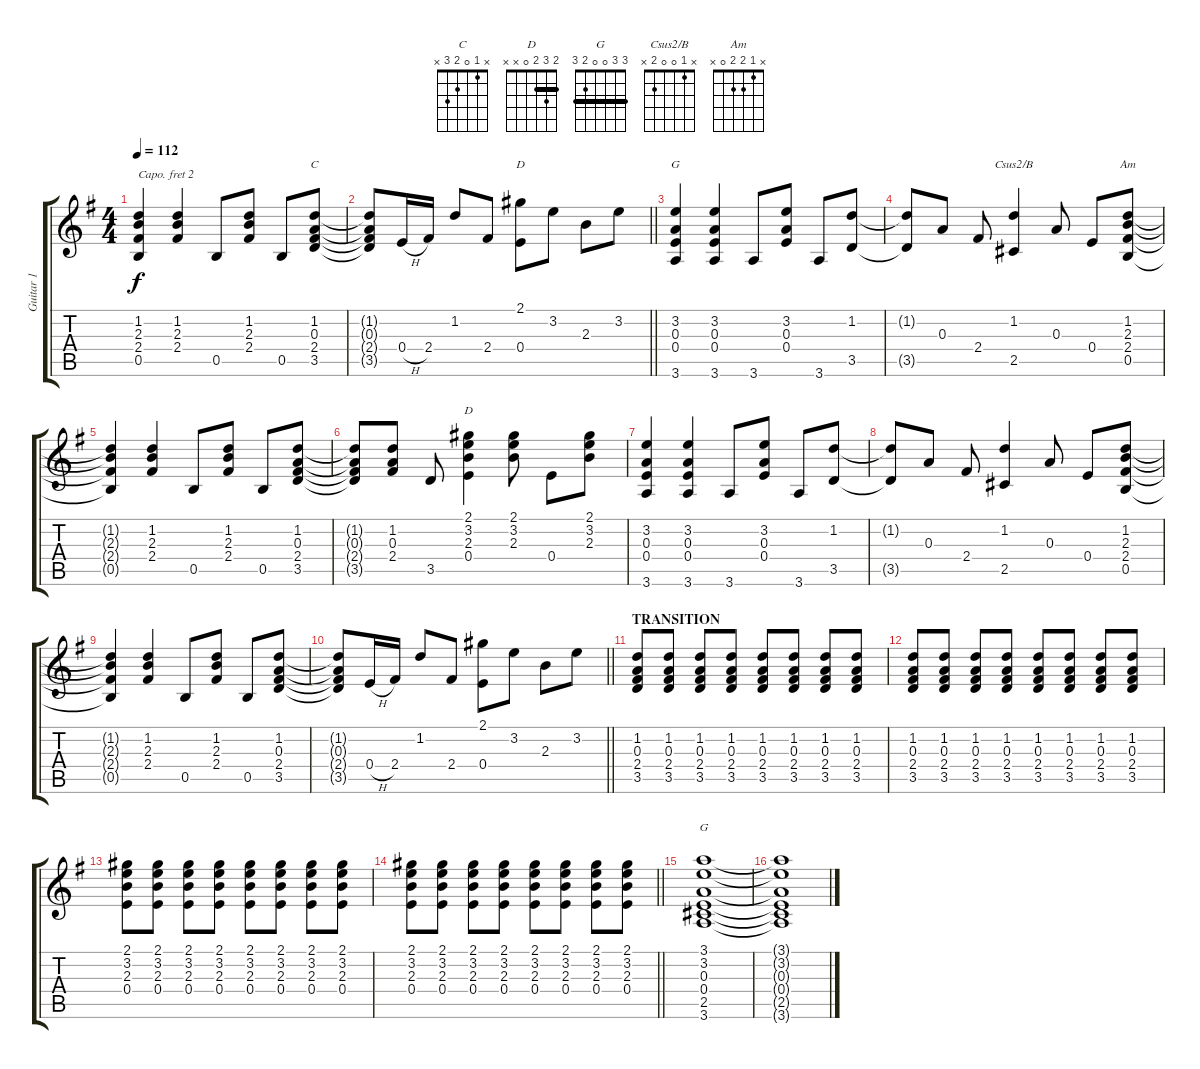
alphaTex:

\track ("Guitar 1" "Guitar 1") {instrument acousticguitarnylon}
\staff {score tabs}
\capo 2
\tuning (E4 B3 G3 D3 A2 E2) {hide}
\chord ("C" x 1 0 2 3 x)
\chord ("D" 2 x x 0 x x)
\chord ("G" 3 0 0 0 2 3)
\chord ("Csus2/B" x 1 0 0 2 x)
\chord ("Am" x 1 2 2 0 x)
\chord ("D" 2 3 2 0 x x) {barre 2}
\chord ("G" 3 3 0 0 2 3) {barre 3}
\ts (4 4)
\tempo 112
\clef g2
\ks g
(1.2{t} 2.3{t} 2.4{t} 0.5{t}).4{dy f} (1.2 2.3 2.4).4 0.5.8 (1.2 2.3 2.4).8 0.5.8 (1.2 0.3 2.4 3.5).8{ch "C"} |
\barLineRight lightlight
(1.2{t} 0.3{t} 2.4{t} 3.5{t}).8 0.4{h}.16 2.4.16 1.2.8 2.4.8 (2.1 0.4).8{ch "D"} 3.2.8 2.3.8 3.2.8 |
(3.2 0.3 0.4 3.6).4{ch "G"} (3.2 0.3 0.4 3.6).4 3.6.8 (3.2 0.3 0.4).8 3.6.8 (1.2 3.5).8 |
(1.2{t} 3.5{t}).8 0.3.8 2.4.8 (1.2 2.5).4{ch "Csus2/B"} 0.3.8 0.4.8 (1.2 2.3 2.4 0.5).8{ch "Am"} |
(1.2{t} 2.3{t} 2.4{t} 0.5{t}).4 (1.2 2.3 2.4).4 0.5.8 (1.2 2.3 2.4).8 0.5.8 (1.2 0.3 2.4 3.5).8 |
(1.2{t} 0.3{t} 2.4{t} 3.5{t}).8 (1.2 0.3 2.4).8 3.5.8 (2.1 3.2 2.3 0.4).4{ch "D"} (2.1 3.2 2.3).8 0.4.8 (2.1 3.2 2.3).8 |
(3.2 0.3 0.4 3.6).4 (3.2 0.3 0.4 3.6).4 3.6.8 (3.2 0.3 0.4).8 3.6.8 (1.2 3.5).8 |
(1.2{t} 3.5{t}).8 0.3.8 2.4.8 (1.2 2.5).4 0.3.8 0.4.8 (1.2 2.3 2.4 0.5).8 |
(1.2{t} 2.3{t} 2.4{t} 0.5{t}).4 (1.2 2.3 2.4).4 0.5.8 (1.2 2.3 2.4).8 0.5.8 (1.2 0.3 2.4 3.5).8 |
\barLineRight lightlight
(1.2{t} 0.3{t} 2.4{t} 3.5{t}).8 0.4{h}.16 2.4.16 1.2.8 2.4.8 (2.1 0.4).8 3.2.8 2.3.8 3.2.8 |
\section ("" "TRANSITION")
(1.2 0.3 2.4 3.5).8 (1.2 0.3 2.4 3.5).8 (1.2 0.3 2.4 3.5).8 (1.2 0.3 2.4 3.5).8 (1.2 0.3 2.4 3.5).8 (1.2 0.3 2.4 3.5).8 (1.2 0.3 2.4 3.5).8 (1.2 0.3 2.4 3.5).8 |
(1.2 0.3 2.4 3.5).8 (1.2 0.3 2.4 3.5).8 (1.2 0.3 2.4 3.5).8 (1.2 0.3 2.4 3.5).8 (1.2 0.3 2.4 3.5).8 (1.2 0.3 2.4 3.5).8 (1.2 0.3 2.4 3.5).8 (1.2 0.3 2.4 3.5).8 |
(2.1 3.2 2.3 0.4).8 (2.1 3.2 2.3 0.4).8 (2.1 3.2 2.3 0.4).8 (2.1 3.2 2.3 0.4).8 (2.1 3.2 2.3 0.4).8 (2.1 3.2 2.3 0.4).8 (2.1 3.2 2.3 0.4).8 (2.1 3.2 2.3 0.4).8 |
\barLineRight lightlight
(2.1 3.2 2.3 0.4).8 (2.1 3.2 2.3 0.4).8 (2.1 3.2 2.3 0.4).8 (2.1 3.2 2.3 0.4).8 (2.1 3.2 2.3 0.4).8 (2.1 3.2 2.3 0.4).8 (2.1 3.2 2.3 0.4).8 (2.1 3.2 2.3 0.4).8 |
(3.1 3.2 0.3 0.4 2.5 3.6).1{ch "G"} |
(3.1{t} 3.2{t} 0.3{t} 0.4{t} 2.5{t} 3.6{t}).1
